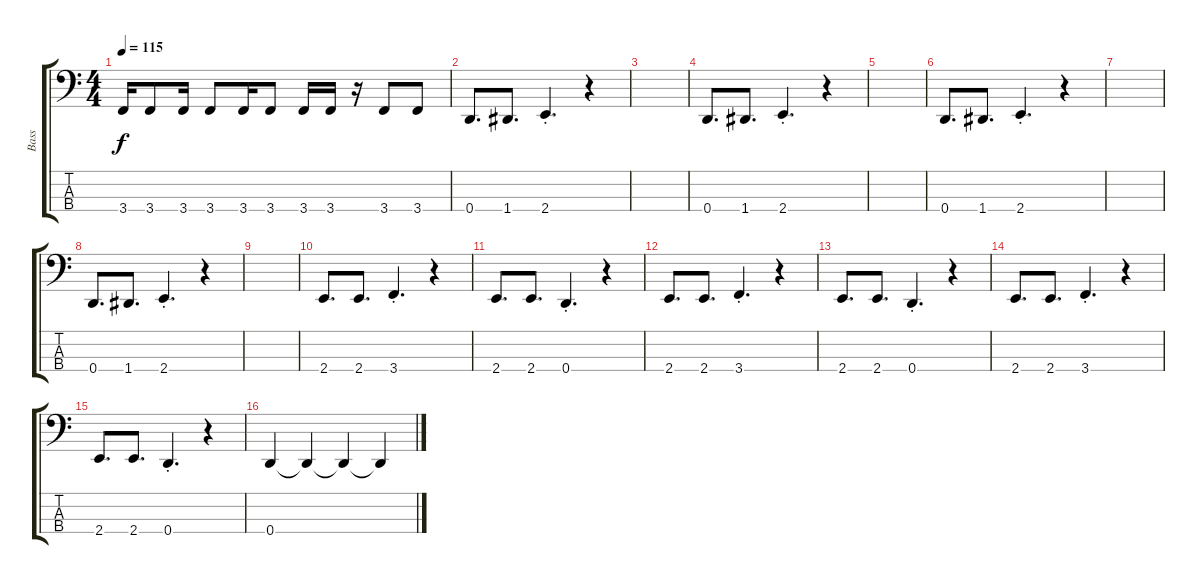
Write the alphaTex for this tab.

\track ("Bass" "Bass") {instrument electricbasspick}
\staff {score tabs}
\tuning (G2 D2 A1 D1) {hide}
\ts (4 4)
\tempo 115
\clef f4
\ks c
3.4.16{dy f} 3.4.8 3.4.16 3.4.8 3.4.16 3.4.8 3.4.16 3.4.16 r.16 3.4.8 3.4.8 |
0.4.8{d} 1.4.8{d} 2.4{st}.4{d} r.4 |
|
0.4.8{d} 1.4.8{d} 2.4{st}.4{d} r.4 |
|
0.4.8{d} 1.4.8{d} 2.4{st}.4{d} r.4 |
|
0.4.8{d} 1.4.8{d} 2.4{st}.4{d} r.4 |
|
2.4.8{d} 2.4.8{d} 3.4{st}.4{d} r.4 |
2.4.8{d} 2.4.8{d} 0.4{st}.4{d} r.4 |
2.4.8{d} 2.4.8{d} 3.4{st}.4{d} r.4 |
2.4.8{d} 2.4.8{d} 0.4{st}.4{d} r.4 |
2.4.8{d} 2.4.8{d} 3.4{st}.4{d} r.4 |
2.4.8{d} 2.4.8{d} 0.4{st}.4{d} r.4 |
0.4.4 0.4{t}.4 0.4{t}.4 0.4{t}.4
